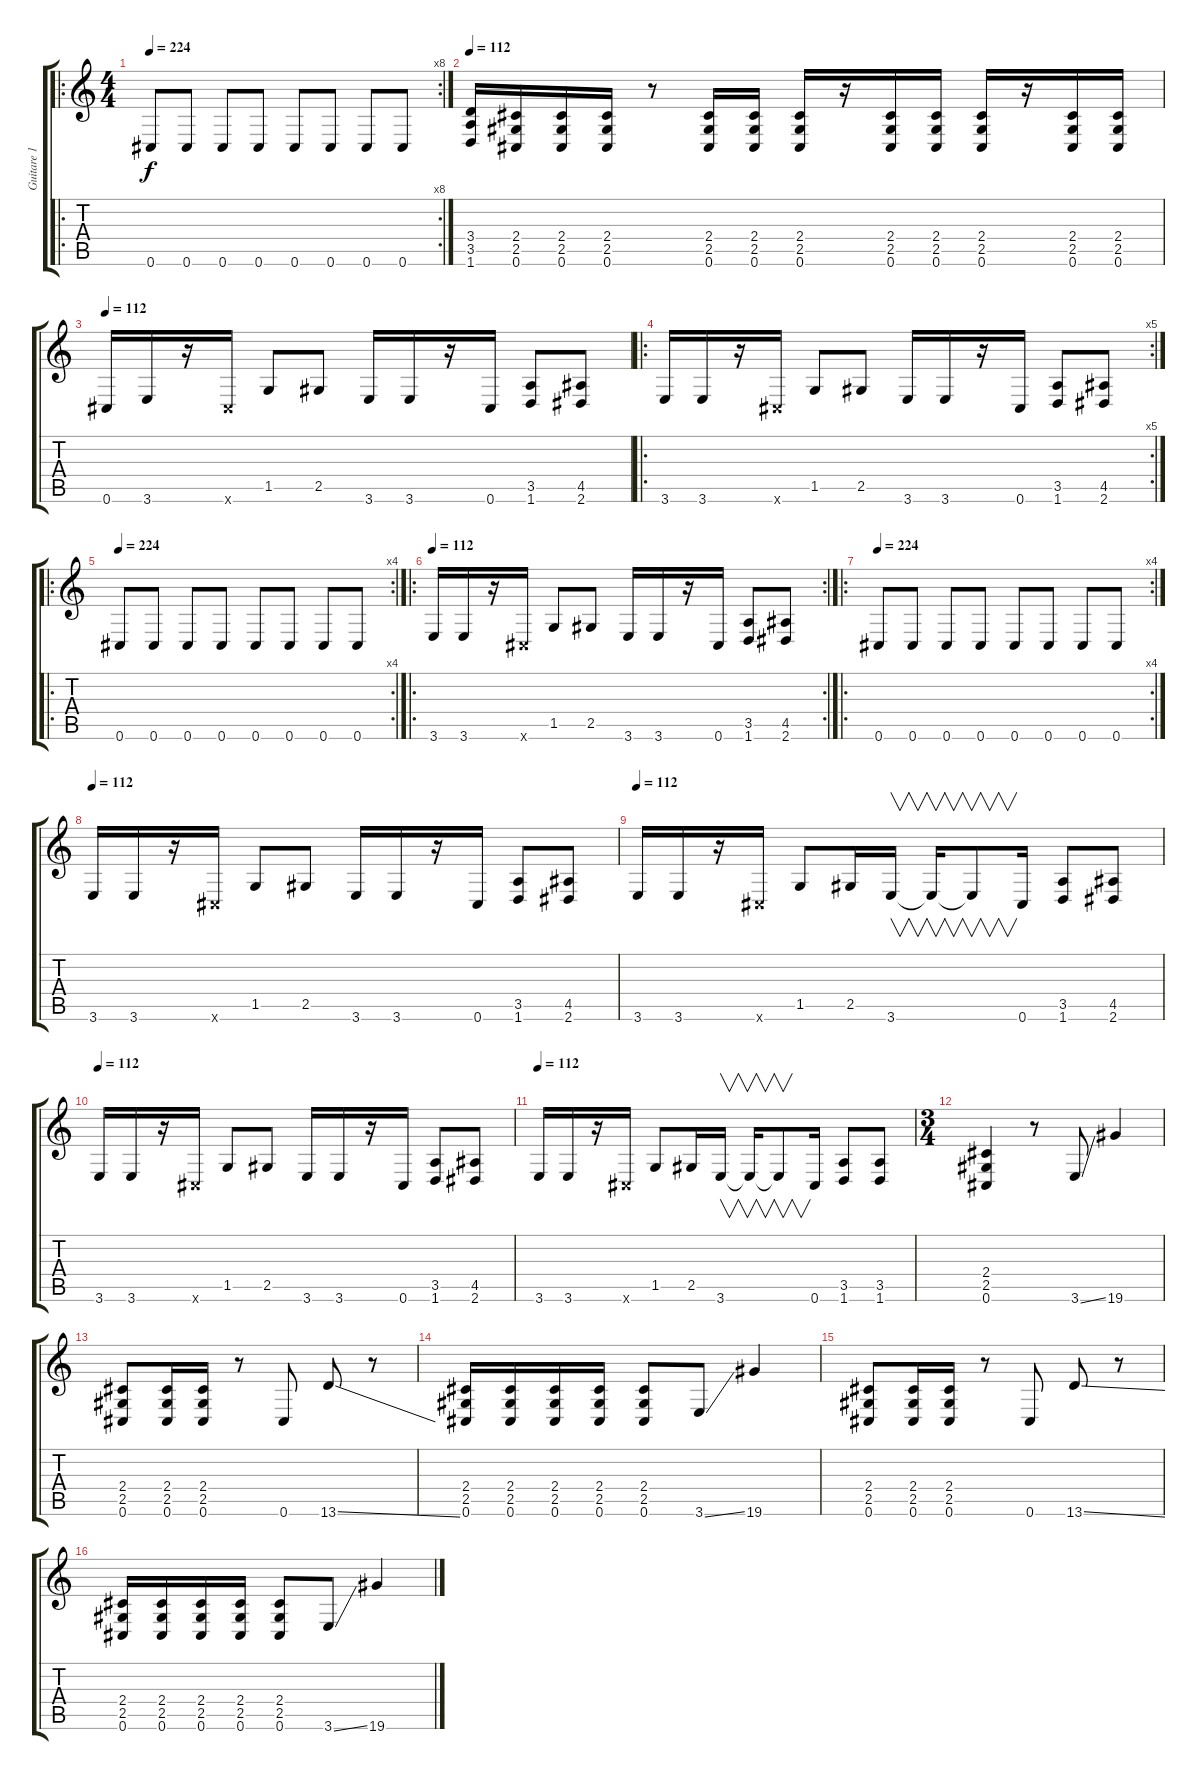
\track ("Guitare 1" "Guitare 1") {instrument overdrivenguitar}
\staff {score tabs}
\tuning (Db4 Ab3 E3 B2 Gb2 Db2) {hide}
\ro
\rc 8
\ts (4 4)
\tempo 224
\clef g2
\ks c
0.6.8{dy f instrument overdrivenguitar} 0.6.8 0.6.8 0.6.8 0.6.8 0.6.8 0.6.8 0.6.8 |
\tempo 112
(3.4 3.5 1.6).16 (2.4 2.5 0.6).16 (2.4 2.5 0.6).16 (2.4 2.5 0.6).16 r.8 (2.4 2.5 0.6).16 (2.4 2.5 0.6).16 (2.4 2.5 0.6).16 r.16 (2.4 2.5 0.6).16 (2.4 2.5 0.6).16 (2.4 2.5 0.6).16 r.16 (2.4 2.5 0.6).16 (2.4 2.5 0.6).16 |
\tempo 112
0.6.16 3.6.16 r.16 0.6{x}.16 1.5.8 2.5.8 3.6.16 3.6.16 r.16 0.6.16 (3.5 1.6).8 (4.5 2.6).8 |
\ro
\rc 5
3.6.16 3.6.16 r.16 0.6{x}.16 1.5.8 2.5.8 3.6.16 3.6.16 r.16 0.6.16 (3.5 1.6).8 (4.5 2.6).8 |
\ro
\rc 4
\tempo 224
0.6.8 0.6.8 0.6.8 0.6.8 0.6.8 0.6.8 0.6.8 0.6.8 |
\ro
\rc 2
\tempo 112
3.6.16 3.6.16 r.16 0.6{x}.16 1.5.8 2.5.8 3.6.16 3.6.16 r.16 0.6.16 (3.5 1.6).8 (4.5 2.6).8 |
\ro
\rc 4
\tempo 224
0.6.8 0.6.8 0.6.8 0.6.8 0.6.8 0.6.8 0.6.8 0.6.8 |
\tempo 112
3.6.16 3.6.16 r.16 0.6{x}.16 1.5.8 2.5.8 3.6.16 3.6.16 r.16 0.6.16 (3.5 1.6).8 (4.5 2.6).8 |
\tempo 112
3.6.16 3.6.16 r.16 0.6{x}.16 1.5.8 2.5.16 3.6.16{v} 3.6{t}.16{v} 3.6{t}.8{v} 0.6.16 (3.5 1.6).8 (4.5 2.6).8 |
\tempo 112
3.6.16 3.6.16 r.16 0.6{x}.16 1.5.8 2.5.8 3.6.16 3.6.16 r.16 0.6.16 (3.5 1.6).8 (4.5 2.6).8 |
\tempo 112
3.6.16 3.6.16 r.16 0.6{x}.16 1.5.8 2.5.16 3.6.16{v} 3.6{t}.16{v} 3.6{t}.8{v} 0.6.16 (3.5 1.6).8 (3.5 1.6).8 |
\ts (3 4)
(2.4 2.5 0.6).4 r.8 3.6{ss}.8 19.6.4 |
(2.4 2.5 0.6).8 (2.4 2.5 0.6).16 (2.4 2.5 0.6).16 r.8 0.6.8 13.6{ss}.8 r.8 |
(2.4 2.5 0.6).16 (2.4 2.5 0.6).16 (2.4 2.5 0.6).16 (2.4 2.5 0.6).16 (2.4 2.5 0.6).8 3.6{ss}.8 19.6.4 |
(2.4 2.5 0.6).8 (2.4 2.5 0.6).16 (2.4 2.5 0.6).16 r.8 0.6.8 13.6{ss}.8 r.8 |
(2.4 2.5 0.6).16 (2.4 2.5 0.6).16 (2.4 2.5 0.6).16 (2.4 2.5 0.6).16 (2.4 2.5 0.6).8 3.6{ss}.8 19.6.4
